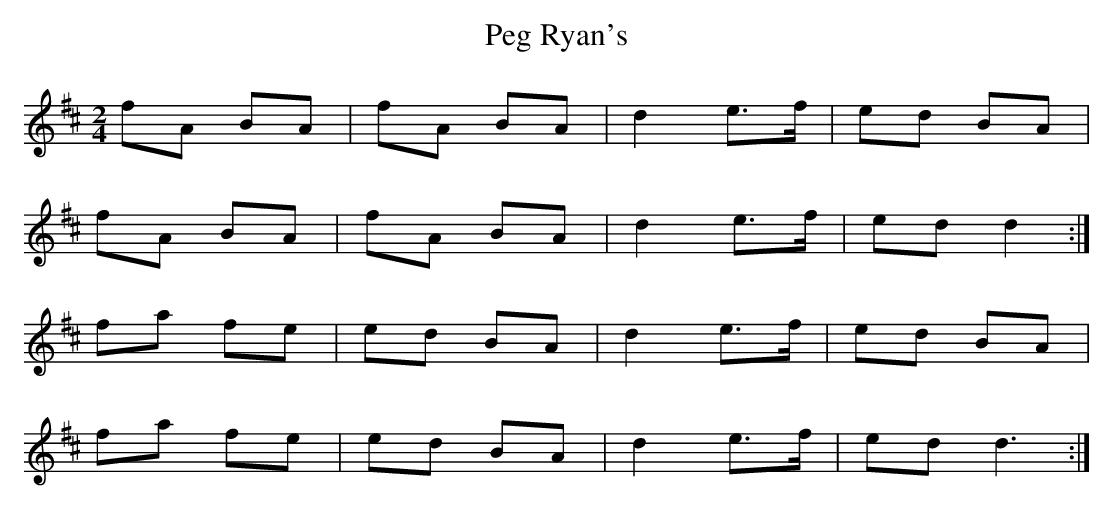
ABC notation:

X:1
T:Ryan's, Peg
M:2/4
L:1/8
K:D Major
fA BA|fA BA|d2 e3/f/|ed BA|!
fA BA|fA BA|d2 e3/f/|ed d2:|!
fa fe|ed BA|d2 e3/f/|ed BA|!
fa fe|ed BA|d2 e3/f/|ed d3:|!
